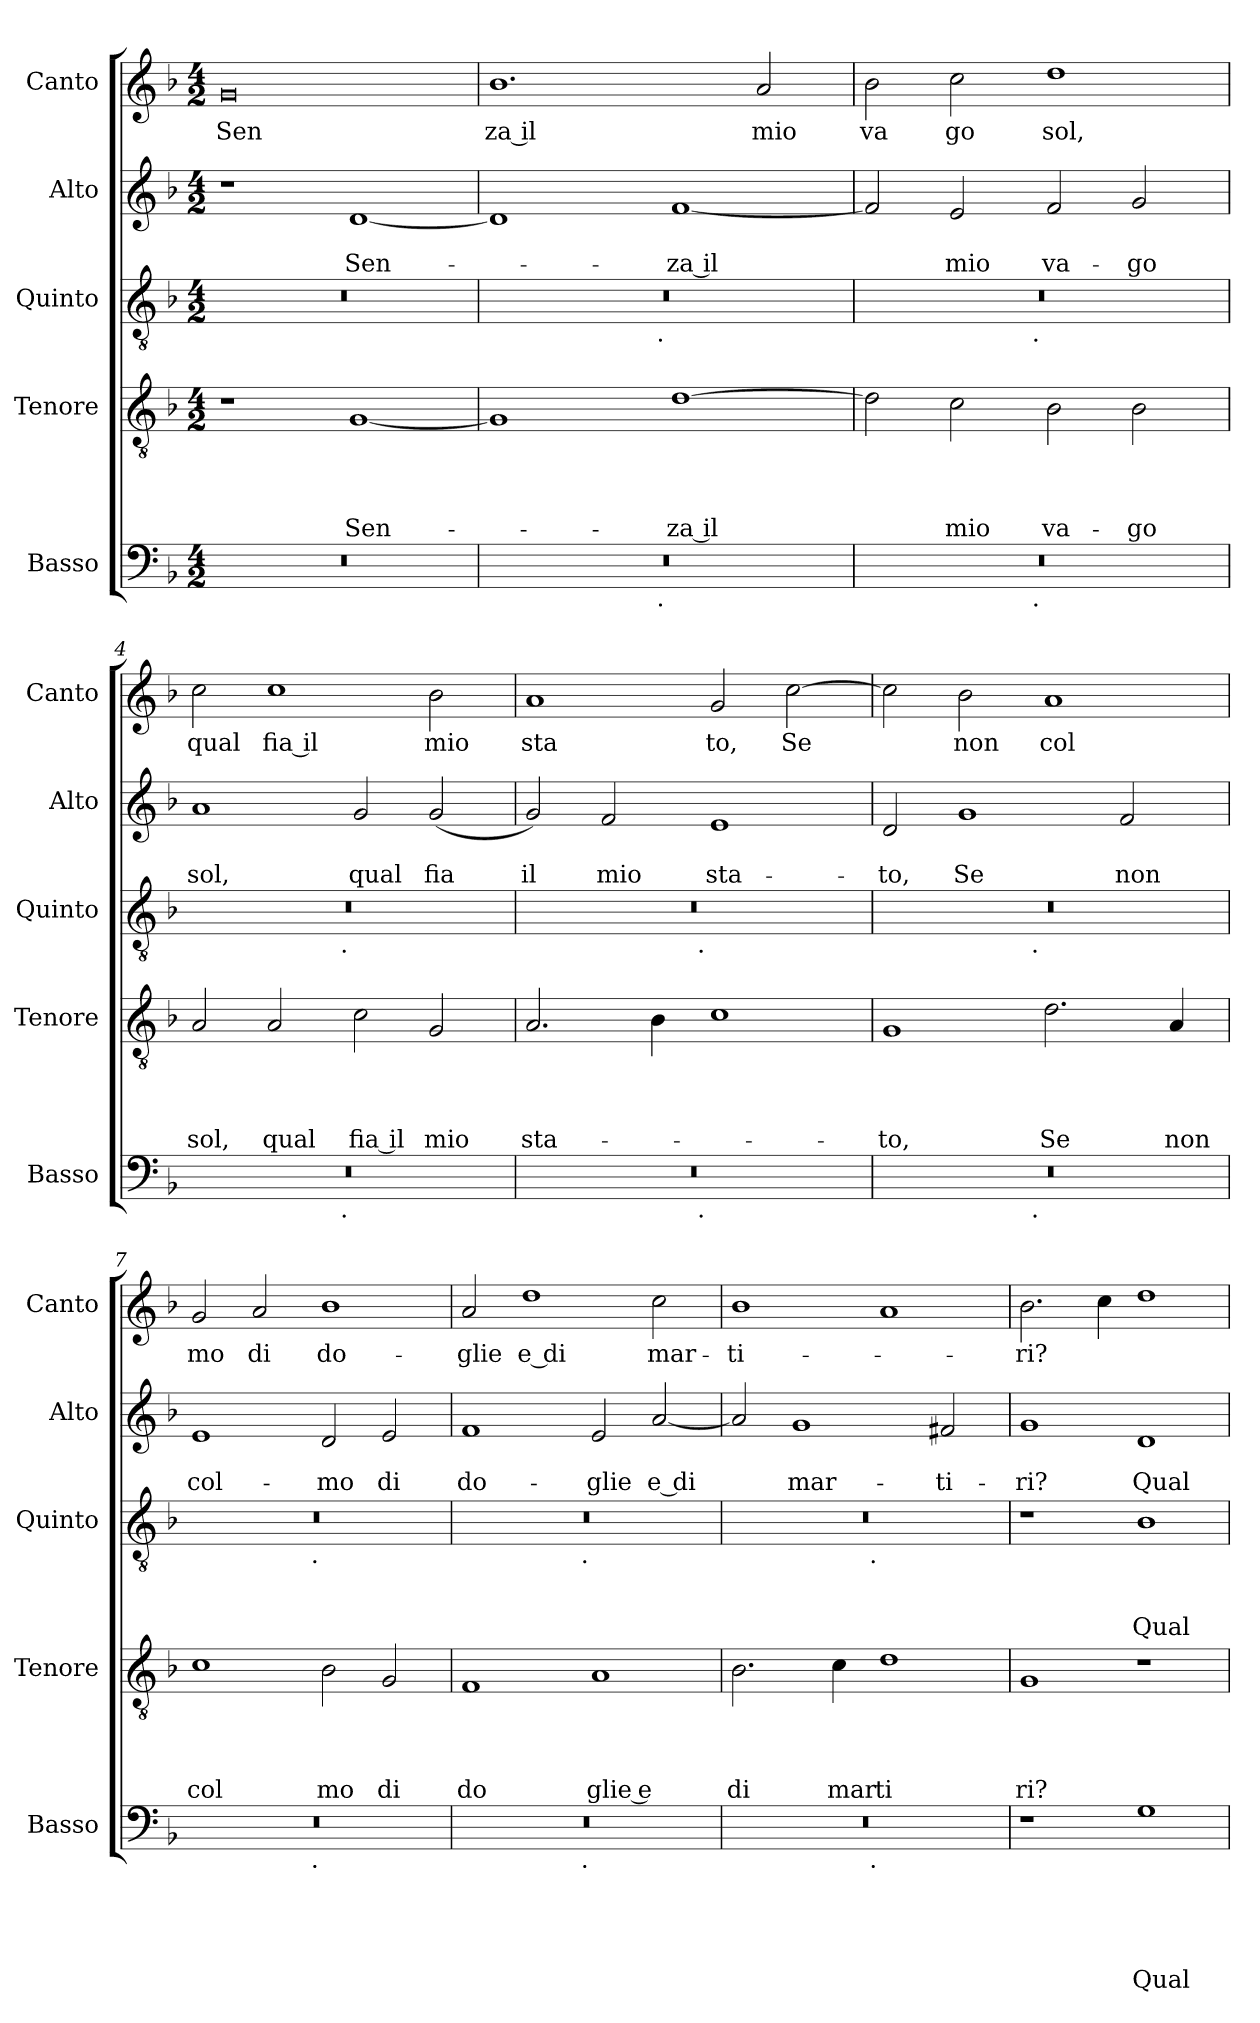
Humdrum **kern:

**kern	**text	**text	**text	**text	**text	**kern	**text	**text	**text	**text	**kern	**text	**text	**text	**kern	**text	**text	**kern	**text
*part5	*part5	*part5	*part5	*part5	*part5	*part4	*part4	*part4	*part4	*part4	*part3	*part3	*part3	*part3	*part2	*part2	*part2	*part1	*part1
*staff5	*staff5	*staff5	*staff5	*staff5	*staff5	*staff4	*staff4	*staff4	*staff4	*staff4	*staff3	*staff3	*staff3	*staff3	*staff2	*staff2	*staff2	*staff1	*staff1
*I"Basso	*	*	*	*	*	*I"Tenore	*	*	*	*	*I"Quinto	*	*	*	*I"Alto	*	*	*I"Canto	*
*I'Basso	*	*	*	*	*	*I'Tenore	*	*	*	*	*I'Quinto	*	*	*	*I'Alto	*	*	*I'Canto	*
*clefF4	*	*	*	*	*	*clefGv2	*	*	*	*	*clefGv2	*	*	*	*clefG2	*	*	*clefG2	*
*k[b-]	*	*	*	*	*	*k[b-]	*	*	*	*	*k[b-]	*	*	*	*k[b-]	*	*	*k[b-]	*
*F:	*	*	*	*	*	*F:	*	*	*	*	*F:	*	*	*	*F:	*	*	*F:	*
*M4/2	*	*	*	*	*	*M4/2	*	*	*	*	*M4/2	*	*	*	*M4/2	*	*	*M4/2	*
=1	=1	=1	=1	=1	=1	=1	=1	=1	=1	=1	=1	=1	=1	=1	=1	=1	=1	=1	=1
!	!	!	!	!	!	!	!	!	!	!	!	!	!	!	!	!	!	!	!LO:LY:b
0r	.	.	.	.	.	1r	.	.	.	.	0r	.	.	.	1r	.	.	0g	Sen
!	!	!	!	!	!	!	!	!	!	!LO:LY:b	!	!	!	!	!	!	!LO:LY:b	!	!
.	.	.	.	.	.	[<1G	.	.	.	Sen-	.	.	.	.	[<1d	.	Sen-	.	.
=2	=2	=2	=2	=2	=2	=2	=2	=2	=2	=2	=2	=2	=2	=2	=2	=2	=2	=2	=2
!	!	!	!	!	!	!	!	!	!	!	!	!	!	!	!	!	!	!	!LO:LY:b:rj
*^	*	*	*	*	*	*	*	*	*	*	*^	*	*	*	*	*	*	*	*
0r	2ryy	.	.	.	.	.	1G]	.	.	.	.	0r	2ryy	.	.	.	1d]	.	.	1.b-	za il
.	4...ryy	.	.	.	.	.	.	.	.	.	.	.	4...ryy	.	.	.	.	.	.	.	.
!	!	!	!	!	!	!	!	!	!	!	!	!	!LO:TX:b:t=.	!	!	!	!	!	!	!	!
!	!LO:TX:b:t=.	!	!	!	!	!	!	!	!	!	!	!	!	!	!	!	!	!	!	!	!
.	1ryy	.	.	.	.	.	.	.	.	.	.	.	1ryy	.	.	.	.	.	.	.	.
!	!	!	!	!	!	!	!	!	!	!	!LO:LY:b	!	!	!	!	!	!	!	!LO:LY:b	!	!
.	.	.	.	.	.	.	[>1d	.	.	.	-za il	.	.	.	.	.	[<1f	.	-za il	.	.
!	!	!	!	!	!	!	!	!	!	!	!	!	!	!	!	!	!	!	!	!	!LO:LY:b
.	.	.	.	.	.	.	.	.	.	.	.	.	.	.	.	.	.	.	.	2a/	mio
.	32ryy	.	.	.	.	.	.	.	.	.	.	.	32ryy	.	.	.	.	.	.	.	.
=3	=3	=3	=3	=3	=3	=3	=3	=3	=3	=3	=3	=3	=3	=3	=3	=3	=3	=3	=3	=3	=3
!	!	!	!	!	!	!	!	!	!	!	!	!	!	!	!	!	!	!	!	!	!LO:LY:b
0r	2ryy	.	.	.	.	.	2d\]	.	.	.	.	0r	2ryy	.	.	.	2f/]	.	.	2b-\	va
!	!	!	!	!	!	!	!	!	!	!	!LO:LY:b	!	!	!	!	!	!	!	!LO:LY:b	!	!LO:LY:b
.	4...ryy	.	.	.	.	.	2c\	.	.	.	mio	.	4...ryy	.	.	.	2e/	.	mio	2cc\	go
!	!	!	!	!	!	!	!	!	!	!	!	!	!LO:TX:b:t=.	!	!	!	!	!	!	!	!
!	!LO:TX:b:t=.	!	!	!	!	!	!	!	!	!	!	!	!	!	!	!	!	!	!	!	!
.	1ryy	.	.	.	.	.	.	.	.	.	.	.	1ryy	.	.	.	.	.	.	.	.
!	!	!	!	!	!	!	!	!	!	!	!LO:LY:b	!	!	!	!	!	!	!	!LO:LY:b	!	!LO:LY:b
.	.	.	.	.	.	.	2B-\	.	.	.	va-	.	.	.	.	.	2f/	.	va-	1dd	sol,
!	!	!	!	!	!	!	!	!	!	!	!LO:LY:b	!	!	!	!	!	!	!	!LO:LY:b	!	!
.	.	.	.	.	.	.	2B-\	.	.	.	-go	.	.	.	.	.	2g/	.	-go	.	.
.	32ryy	.	.	.	.	.	.	.	.	.	.	.	32ryy	.	.	.	.	.	.	.	.
=4	=4	=4	=4	=4	=4	=4	=4	=4	=4	=4	=4	=4	=4	=4	=4	=4	=4	=4	=4	=4	=4
!	!	!	!	!	!	!	!	!	!	!	!LO:LY:b	!	!	!	!	!	!	!	!LO:LY:b	!	!LO:LY:b
0r	2ryy	.	.	.	.	.	2A/	.	.	.	sol,	0r	2ryy	.	.	.	1a	.	sol,	2cc\	qual
!	!	!	!	!	!	!	!	!	!	!	!LO:LY:b	!	!	!	!	!	!	!	!	!	!LO:LY:b:rj
.	4...ryy	.	.	.	.	.	2A/	.	.	.	qual	.	4...ryy	.	.	.	.	.	.	1cc	fia il
!	!	!	!	!	!	!	!	!	!	!	!	!	!LO:TX:b:t=.	!	!	!	!	!	!	!	!
!	!LO:TX:b:t=.	!	!	!	!	!	!	!	!	!	!	!	!	!	!	!	!	!	!	!	!
.	1ryy	.	.	.	.	.	.	.	.	.	.	.	1ryy	.	.	.	.	.	.	.	.
!	!	!	!	!	!	!	!	!	!	!	!LO:LY:b:rj	!	!	!	!	!	!	!	!LO:LY:b	!	!
.	.	.	.	.	.	.	2c\	.	.	.	fia il	.	.	.	.	.	2g/	.	qual	.	.
!	!	!	!	!	!	!	!	!	!	!	!LO:LY:b	!	!	!	!	!	!	!	!LO:LY:b	!	!LO:LY:b
.	.	.	.	.	.	.	2G/	.	.	.	mio	.	.	.	.	.	(<2g/	.	fia	2b-\	mio
.	32ryy	.	.	.	.	.	.	.	.	.	.	.	32ryy	.	.	.	.	.	.	.	.
=5	=5	=5	=5	=5	=5	=5	=5	=5	=5	=5	=5	=5	=5	=5	=5	=5	=5	=5	=5	=5	=5
!	!	!	!	!	!	!	!	!	!	!	!LO:LY:b	!	!	!	!	!	!	!	!LO:LY:b:rj	!	!LO:LY:b
0r	2ryy	.	.	.	.	.	2.A/	.	.	.	sta-	0r	2ryy	.	.	.	2g/)	.	il	1a<	sta
!	!	!	!	!	!	!	!	!	!	!	!	!	!	!	!	!	!	!	!LO:LY:b	!	!
.	4...ryy	.	.	.	.	.	.	.	.	.	.	.	4...ryy	.	.	.	2f/	.	mio	.	.
.	.	.	.	.	.	.	4B-\	.	.	.	.	.	.	.	.	.	.	.	.	.	.
!	!	!	!	!	!	!	!	!	!	!	!	!	!LO:TX:b:t=.	!	!	!	!	!	!	!	!
!	!LO:TX:b:t=.	!	!	!	!	!	!	!	!	!	!	!	!	!	!	!	!	!	!	!	!
.	1ryy	.	.	.	.	.	.	.	.	.	.	.	1ryy	.	.	.	.	.	.	.	.
!	!	!	!	!	!	!	!	!	!	!	!	!	!	!	!	!	!	!	!LO:LY:b	!	!LO:LY:b
.	.	.	.	.	.	.	1c	.	.	.	.	.	.	.	.	.	1e	.	sta-	2g/	to,
!	!	!	!	!	!	!	!	!	!	!	!	!	!	!	!	!	!	!	!	!	!LO:LY:b
.	.	.	.	.	.	.	.	.	.	.	.	.	.	.	.	.	.	.	.	[>2cc\	Se
.	32ryy	.	.	.	.	.	.	.	.	.	.	.	32ryy	.	.	.	.	.	.	.	.
=6	=6	=6	=6	=6	=6	=6	=6	=6	=6	=6	=6	=6	=6	=6	=6	=6	=6	=6	=6	=6	=6
!	!	!	!	!	!	!	!	!	!	!	!LO:LY:b	!	!	!	!	!	!	!	!LO:LY:b	!	!
0r	2ryy	.	.	.	.	.	1G	.	.	.	-to,	0r	2ryy	.	.	.	2d/	.	-to,	2cc\]	.
!	!	!	!	!	!	!	!	!	!	!	!	!	!	!	!	!	!	!	!LO:LY:b	!	!LO:LY:b
.	4...ryy	.	.	.	.	.	.	.	.	.	.	.	4...ryy	.	.	.	1g	.	Se	2b-\	non
!	!	!	!	!	!	!	!	!	!	!	!	!	!LO:TX:b:t=.	!	!	!	!	!	!	!	!
!	!LO:TX:b:t=.	!	!	!	!	!	!	!	!	!	!	!	!	!	!	!	!	!	!	!	!
.	1ryy	.	.	.	.	.	.	.	.	.	.	.	1ryy	.	.	.	.	.	.	.	.
!	!	!	!	!	!	!	!	!	!	!	!LO:LY:b	!	!	!	!	!	!	!	!	!	!LO:LY:b
.	.	.	.	.	.	.	2.d\	.	.	.	Se	.	.	.	.	.	.	.	.	1a	col
!	!	!	!	!	!	!	!	!	!	!	!	!	!	!	!	!	!	!	!LO:LY:b	!	!
.	.	.	.	.	.	.	.	.	.	.	.	.	.	.	.	.	2f/	.	non	.	.
!	!	!	!	!	!	!	!	!	!	!	!LO:LY:b	!	!	!	!	!	!	!	!	!	!
.	.	.	.	.	.	.	4A/	.	.	.	non	.	.	.	.	.	.	.	.	.	.
.	32ryy	.	.	.	.	.	.	.	.	.	.	.	32ryy	.	.	.	.	.	.	.	.
!!LO:LB:g=z
=7	=7	=7	=7	=7	=7	=7	=7	=7	=7	=7	=7	=7	=7	=7	=7	=7	=7	=7	=7	=7	=7
!	!	!	!	!	!	!	!	!	!	!	!LO:LY:b	!	!	!	!	!	!	!	!LO:LY:b	!	!LO:LY:b
0r	2ryy	.	.	.	.	.	1c	.	.	.	col	0r	2ryy	.	.	.	1e	.	col-	2g/	mo
!	!	!	!	!	!	!	!	!	!	!	!	!	!	!	!	!	!	!	!	!	!LO:LY:b
.	4...ryy	.	.	.	.	.	.	.	.	.	.	.	4...ryy	.	.	.	.	.	.	2a/	di
!	!	!	!	!	!	!	!	!	!	!	!	!	!LO:TX:b:t=.	!	!	!	!	!	!	!	!
!	!LO:TX:b:t=.	!	!	!	!	!	!	!	!	!	!	!	!	!	!	!	!	!	!	!	!
.	1ryy	.	.	.	.	.	.	.	.	.	.	.	1ryy	.	.	.	.	.	.	.	.
!	!	!	!	!	!	!	!	!	!	!	!LO:LY:b	!	!	!	!	!	!	!	!LO:LY:b	!	!LO:LY:b
.	.	.	.	.	.	.	2B-\	.	.	.	mo	.	.	.	.	.	2d/	.	-mo	1b-	do-
!	!	!	!	!	!	!	!	!	!	!	!LO:LY:b	!	!	!	!	!	!	!	!LO:LY:b	!	!
.	.	.	.	.	.	.	2G/	.	.	.	di	.	.	.	.	.	2e/	.	di	.	.
.	32ryy	.	.	.	.	.	.	.	.	.	.	.	32ryy	.	.	.	.	.	.	.	.
=8	=8	=8	=8	=8	=8	=8	=8	=8	=8	=8	=8	=8	=8	=8	=8	=8	=8	=8	=8	=8	=8
!	!	!	!	!	!	!	!	!	!	!	!LO:LY:b	!	!	!	!	!	!	!	!LO:LY:b	!	!LO:LY:b
0r	2ryy	.	.	.	.	.	1F	.	.	.	do	0r	2ryy	.	.	.	1f	.	do-	2a/	-glie
!	!	!	!	!	!	!	!	!	!	!	!	!	!	!	!	!	!	!	!	!	!LO:LY:b:rj
.	4...ryy	.	.	.	.	.	.	.	.	.	.	.	4...ryy	.	.	.	.	.	.	1dd	e di
!	!	!	!	!	!	!	!	!	!	!	!	!	!LO:TX:b:t=.	!	!	!	!	!	!	!	!
!	!LO:TX:b:t=.	!	!	!	!	!	!	!	!	!	!	!	!	!	!	!	!	!	!	!	!
.	1ryy	.	.	.	.	.	.	.	.	.	.	.	1ryy	.	.	.	.	.	.	.	.
!	!	!	!	!	!	!	!	!	!	!	!LO:LY:b	!	!	!	!	!	!	!	!LO:LY:b	!	!
.	.	.	.	.	.	.	1A	.	.	.	glie e	.	.	.	.	.	2e/	.	-glie	.	.
!	!	!	!	!	!	!	!	!	!	!	!	!	!	!	!	!	!	!	!LO:LY:b:rj	!	!LO:LY:b
.	.	.	.	.	.	.	.	.	.	.	.	.	.	.	.	.	[<2a/	.	e di	2cc\	mar-
.	32ryy	.	.	.	.	.	.	.	.	.	.	.	32ryy	.	.	.	.	.	.	.	.
=9	=9	=9	=9	=9	=9	=9	=9	=9	=9	=9	=9	=9	=9	=9	=9	=9	=9	=9	=9	=9	=9
!	!	!	!	!	!	!	!	!	!	!	!LO:LY:b	!	!	!	!	!	!	!	!	!	!LO:LY:b
0r	2ryy	.	.	.	.	.	2.B-\	.	.	.	di	0r	2ryy	.	.	.	2a/]	.	.	1b-	-ti-
!	!	!	!	!	!	!	!	!	!	!	!	!	!	!	!	!	!	!	!LO:LY:b	!	!
.	4...ryy	.	.	.	.	.	.	.	.	.	.	.	4...ryy	.	.	.	1g	.	mar-	.	.
!	!	!	!	!	!	!	!	!	!	!	!LO:LY:b	!	!	!	!	!	!	!	!	!	!
.	.	.	.	.	.	.	4c\	.	.	.	mar	.	.	.	.	.	.	.	.	.	.
!	!	!	!	!	!	!	!	!	!	!	!	!	!LO:TX:b:t=.	!	!	!	!	!	!	!	!
!	!LO:TX:b:t=.	!	!	!	!	!	!	!	!	!	!	!	!	!	!	!	!	!	!	!	!
.	1ryy	.	.	.	.	.	.	.	.	.	.	.	1ryy	.	.	.	.	.	.	.	.
!	!	!	!	!	!	!	!	!	!	!	!LO:LY:b	!	!	!	!	!	!	!	!	!	!
.	.	.	.	.	.	.	1d	.	.	.	ti	.	.	.	.	.	.	.	.	1a	.
!	!	!	!	!	!	!	!	!	!	!	!	!	!	!	!	!	!	!	!LO:LY:b	!	!
.	.	.	.	.	.	.	.	.	.	.	.	.	.	.	.	.	2f#X/	.	-ti-	.	.
.	32ryy	.	.	.	.	.	.	.	.	.	.	.	32ryy	.	.	.	.	.	.	.	.
=10	=10	=10	=10	=10	=10	=10	=10	=10	=10	=10	=10	=10	=10	=10	=10	=10	=10	=10	=10	=10	=10
!	!	!	!	!	!	!	!	!	!	!	!LO:LY:b	!	!	!	!	!	!	!	!LO:LY:b	!	!LO:LY:b
*v	*v	*	*	*	*	*	*	*	*	*	*	*v	*v	*	*	*	*	*	*	*	*
1r	.	.	.	.	.	1G	.	.	.	ri?	1r	.	.	.	1g	.	-ri?	2.b-\	-ri?
.	.	.	.	.	.	.	.	.	.	.	.	.	.	.	.	.	.	4cc\	.
!	!	!	!	!	!LO:LY:b	!	!	!	!	!	!	!	!	!LO:LY:b	!	!	!LO:LY:b	!	!
1G	.	.	.	.	Qual	1r	.	.	.	.	1B-	.	.	Qual	1d	.	Qual	1dd	.
=	=	=	=	=	=	=	=	=	=	=	=	=	=	=	=	=	=	=	=
*-	*-	*-	*-	*-	*-	*-	*-	*-	*-	*-	*-	*-	*-	*-	*-	*-	*-	*-	*-
